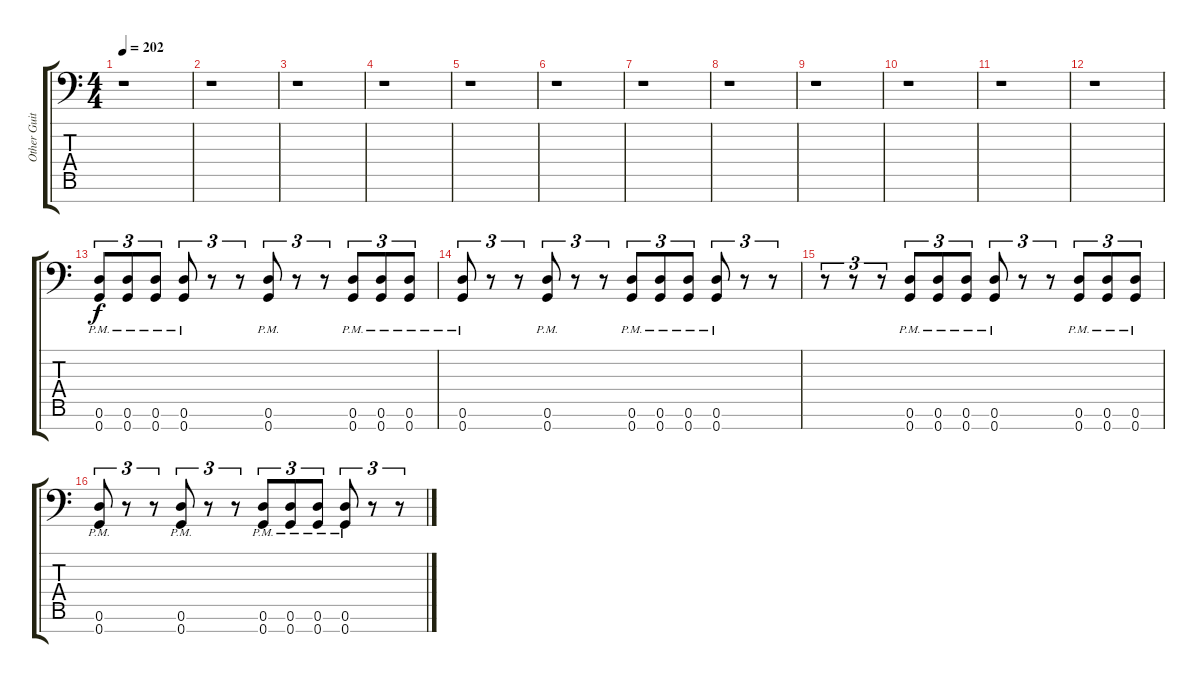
\track ("Other Guitar " "Other Guit") {instrument distortionguitar}
\staff {score tabs}
\tuning (D4 A3 F3 C3 G2 D2 G1) {hide}
\ts (4 4)
\tempo 202
\clef f4
\ks c
r.1{dy f} |
r.1 |
r.1 |
r.1 |
r.1 |
r.1 |
r.1 |
r.1 |
r.1 |
r.1 |
r.1 |
\section ("" "")
r.1 |
(0.6{pm} 0.7{pm}).8{tu (3 2)} (0.6{pm} 0.7{pm}).8{tu (3 2)} (0.6{pm} 0.7{pm}).8{tu (3 2)} (0.6{pm} 0.7{pm}).8{tu (3 2)} r.8{tu (3 2)} r.8{tu (3 2)} (0.6{pm} 0.7{pm}).8{tu (3 2)} r.8{tu (3 2)} r.8{tu (3 2)} (0.6{pm} 0.7{pm}).8{tu (3 2)} (0.6{pm} 0.7{pm}).8{tu (3 2)} (0.6{pm} 0.7{pm}).8{tu (3 2)} |
(0.6{pm} 0.7{pm}).8{tu (3 2)} r.8{tu (3 2)} r.8{tu (3 2)} (0.6{pm} 0.7{pm}).8{tu (3 2)} r.8{tu (3 2)} r.8{tu (3 2)} (0.6{pm} 0.7{pm}).8{tu (3 2)} (0.6{pm} 0.7{pm}).8{tu (3 2)} (0.6{pm} 0.7{pm}).8{tu (3 2)} (0.6{pm} 0.7{pm}).8{tu (3 2)} r.8{tu (3 2)} r.8{tu (3 2)} |
r.8{tu (3 2)} r.8{tu (3 2)} r.8{tu (3 2)} (0.6{pm} 0.7{pm}).8{tu (3 2)} (0.6{pm} 0.7{pm}).8{tu (3 2)} (0.6{pm} 0.7{pm}).8{tu (3 2)} (0.6{pm} 0.7{pm}).8{tu (3 2)} r.8{tu (3 2)} r.8{tu (3 2)} (0.6{pm} 0.7{pm}).8{tu (3 2)} (0.6{pm} 0.7{pm}).8{tu (3 2)} (0.6{pm} 0.7{pm}).8{tu (3 2)} |
(0.6{pm} 0.7{pm}).8{tu (3 2)} r.8{tu (3 2)} r.8{tu (3 2)} (0.6{pm} 0.7{pm}).8{tu (3 2)} r.8{tu (3 2)} r.8{tu (3 2)} (0.6{pm} 0.7{pm}).8{tu (3 2)} (0.6{pm} 0.7{pm}).8{tu (3 2)} (0.6{pm} 0.7{pm}).8{tu (3 2)} (0.6{pm} 0.7{pm}).8{tu (3 2)} r.8{tu (3 2)} r.8{tu (3 2)}
